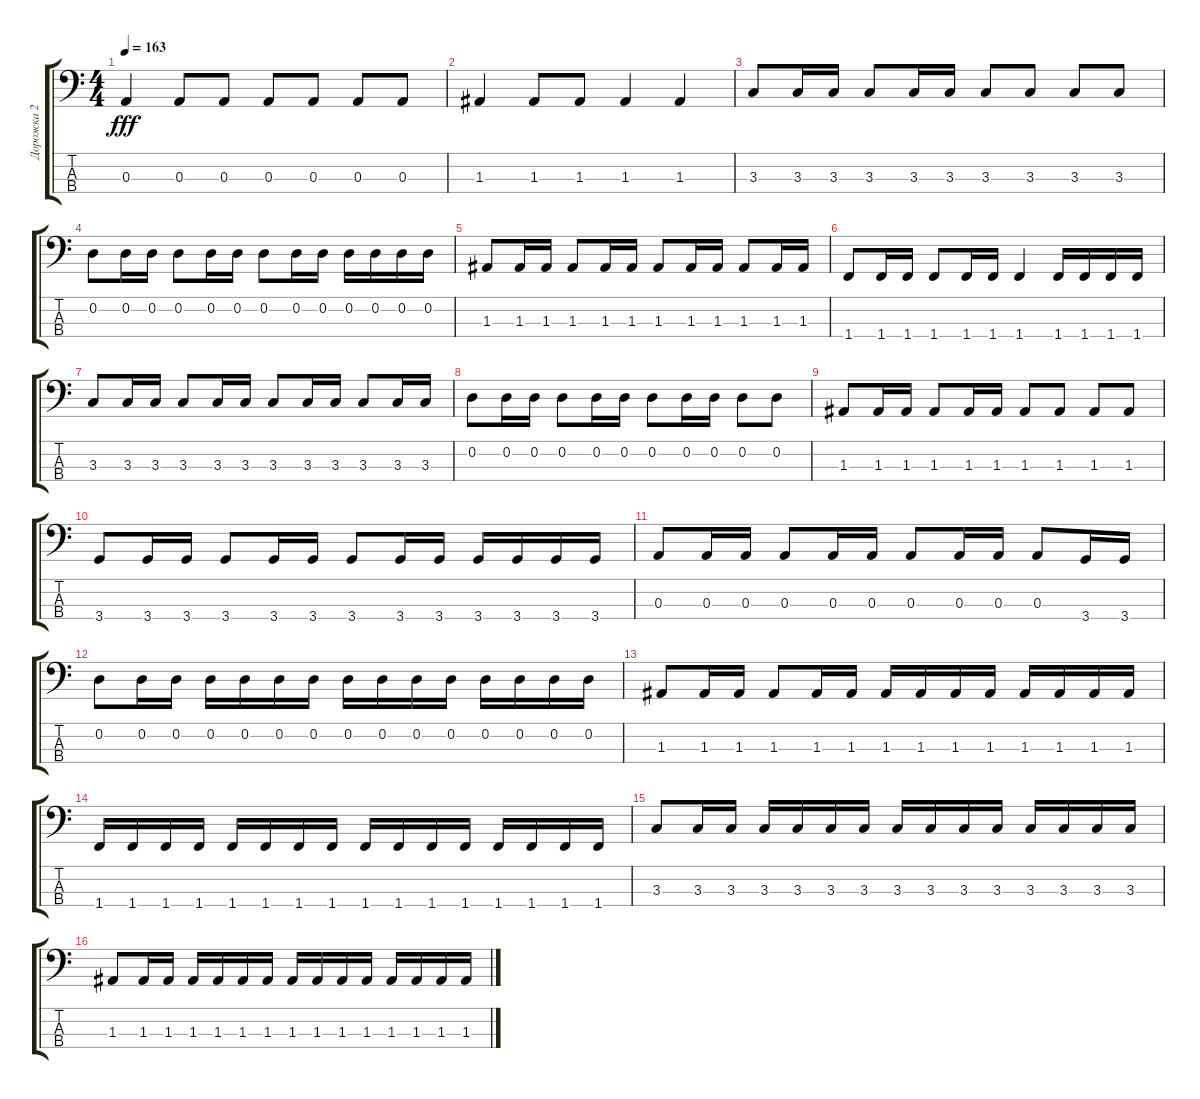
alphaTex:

\track ("Дорожка 2" "Дорожка 2") {instrument electricbassfinger}
\staff {score tabs}
\tuning (G2 D2 A1 E1) {hide}
\ts (4 4)
\tempo 163
\clef f4
\ks c
0.3.4{dy fff} 0.3.8 0.3.8 0.3.8 0.3.8 0.3.8 0.3.8 |
1.3.4 1.3.8 1.3.8 1.3.4 1.3.4 |
3.3.8 3.3.16 3.3.16 3.3.8 3.3.16 3.3.16 3.3.8 3.3.8 3.3.8 3.3.8 |
0.2.8 0.2.16 0.2.16 0.2.8 0.2.16 0.2.16 0.2.8 0.2.16 0.2.16 0.2.16 0.2.16 0.2.16 0.2.16 |
1.3.8 1.3.16 1.3.16 1.3.8 1.3.16 1.3.16 1.3.8 1.3.16 1.3.16 1.3.8 1.3.16 1.3.16 |
1.4.8 1.4.16 1.4.16 1.4.8 1.4.16 1.4.16 1.4.4 1.4.16 1.4.16 1.4.16 1.4.16 |
3.3.8 3.3.16 3.3.16 3.3.8 3.3.16 3.3.16 3.3.8 3.3.16 3.3.16 3.3.8 3.3.16 3.3.16 |
0.2.8 0.2.16 0.2.16 0.2.8 0.2.16 0.2.16 0.2.8 0.2.16 0.2.16 0.2.8 0.2.8 |
1.3.8 1.3.16 1.3.16 1.3.8 1.3.16 1.3.16 1.3.8 1.3.8 1.3.8 1.3.8 |
3.4.8 3.4.16 3.4.16 3.4.8 3.4.16 3.4.16 3.4.8 3.4.16 3.4.16 3.4.16 3.4.16 3.4.16 3.4.16 |
0.3.8 0.3.16 0.3.16 0.3.8 0.3.16 0.3.16 0.3.8 0.3.16 0.3.16 0.3.8 3.4.16 3.4.16 |
0.2.8 0.2.16 0.2.16 0.2.16 0.2.16 0.2.16 0.2.16 0.2.16 0.2.16 0.2.16 0.2.16 0.2.16 0.2.16 0.2.16 0.2.16 |
1.3.8 1.3.16 1.3.16 1.3.8 1.3.16 1.3.16 1.3.16 1.3.16 1.3.16 1.3.16 1.3.16 1.3.16 1.3.16 1.3.16 |
1.4.16 1.4.16 1.4.16 1.4.16 1.4.16 1.4.16 1.4.16 1.4.16 1.4.16 1.4.16 1.4.16 1.4.16 1.4.16 1.4.16 1.4.16 1.4.16 |
3.3.8 3.3.16 3.3.16 3.3.16 3.3.16 3.3.16 3.3.16 3.3.16 3.3.16 3.3.16 3.3.16 3.3.16 3.3.16 3.3.16 3.3.16 |
1.3.8 1.3.16 1.3.16 1.3.16 1.3.16 1.3.16 1.3.16 1.3.16 1.3.16 1.3.16 1.3.16 1.3.16 1.3.16 1.3.16 1.3.16
